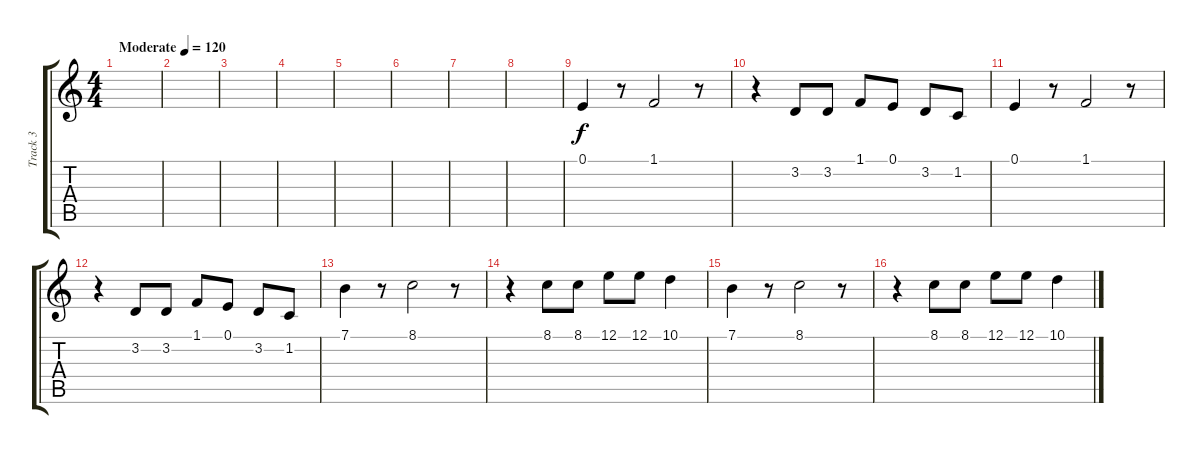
\track ("Track 3" "Track 3") {instrument voiceoohs}
\staff {score tabs}
\tuning (E4 B3 G3 D3 A2 E2) {hide}
\ts (4 4)
\tempo (120 "Moderate")
\clef g2
\ks c
|
|
|
|
|
|
|
|
0.1.4 r.8 1.1.2 r.8 |
r.4 3.2.8 3.2.8 1.1.8 0.1.8 3.2.8 1.2.8 |
0.1.4 r.8 1.1.2 r.8 |
r.4 3.2.8 3.2.8 1.1.8 0.1.8 3.2.8 1.2.8 |
7.1.4 r.8 8.1.2 r.8 |
r.4 8.1.8 8.1.8 12.1.8 12.1.8 10.1.4 |
7.1.4 r.8 8.1.2 r.8 |
r.4 8.1.8 8.1.8 12.1.8 12.1.8 10.1.4
